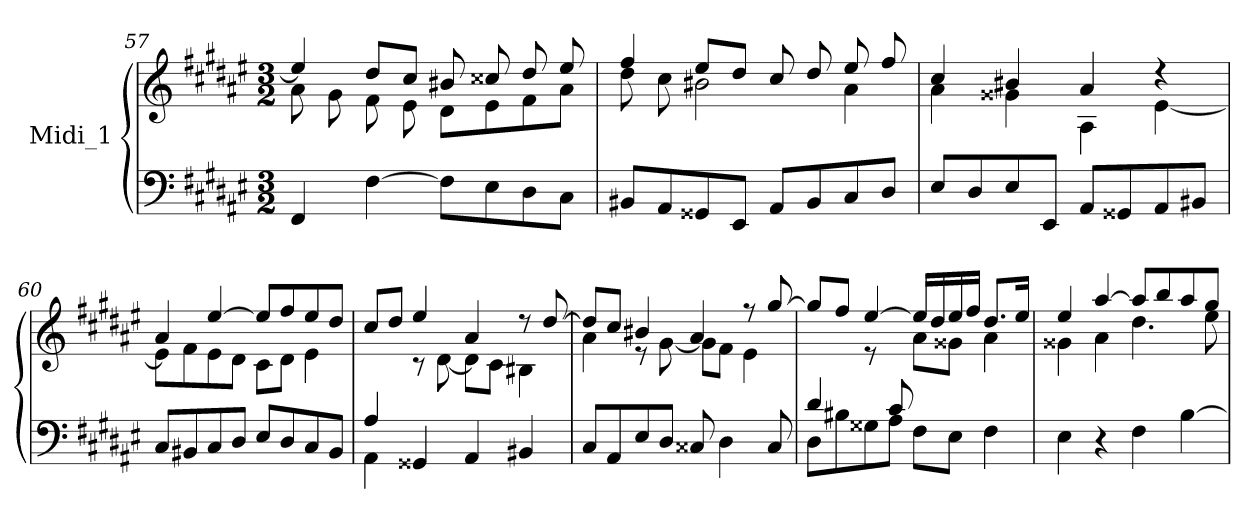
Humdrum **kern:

**kern	**kern
*part1	*part1
*staff2	*staff1
*I"Midi_1	*
!!LO:LB:g=z
*clefF4	*clefG2
*k[f#c#g#d#a#e#]	*k[f#c#g#d#a#e#]
*F#:	*F#:
*M3/2	*M3/2
=57	=57
*	*^
4FF#/	4ee#/]	8a#\
.	.	8g#\
[4F#\	8dd#/L	8f#\
.	8cc#/J	8e#\
8F#\L]	8b#X/	8d#\L
8E#\	8cc##X/	8e#\
8D#\	8dd#/	8f#\
8C#\J	8ee#/	8a#\J
=58	=58	=58
8BB#X/L	4ff#/	8dd#\
8AA#/	.	8cc#\
8GG##X/	8ee#/L	2b#X\
8EE#/J	8dd#/J	.
8AA#/L	8cc#/	.
8BB#/	8dd#/	.
8C#/	8ee#/	4a#\
8D#/J	8ff#/	.
=59	=59	=59
8E#/L	4cc#/	4a#\
8D#/	.	.
8E#/	4b#X/	4g##X\
8EE#/J	.	.
8AA#/L	4a#/	4A#\
8GG##X/	.	.
8AA#/	4r	[4e#\
8BB#X/J	.	.
=60	=60	=60
8C#/L	4a#/	8e#\L]
8BB#X/	.	8f#\
8C#/	[4ee#/	8e#\
8D#/J	.	8d#\J
8E#/L	8ee#/L]	8c#\L
8D#/	8ff#/	8d#\J
8C#/	8ee#/	4e#\
8BB#/J	8dd#/J	.
!!LO:LB:g=z	!!
=61	=61	=61
*^	*	*
4A#/	4AA#\	8cc#/L	4ryy
.	.	8dd#/J	.
2.ryy	4GG##X/	4ee#/	8r
.	.	.	[8d#\
.	4AA#/	4a#/	8d#\L]
.	.	.	8c#\J
.	4BB#X/	8r	4B#X\
.	.	[8dd#/	.
*v	*v	*	*
=62	=62	=62
8C#/L	8dd#/L]	4a#\
8AA#/	8cc#/J	.
8E#/	4b#X/	8r
8D#/J	.	[8g#\
8C##X/	4a#/	8g#\L]
4D#\	.	8f#\J
.	8r	4e#\
8C##/	[8gg#/	.
=63	=63	=63
*^	*	*
4d#/	8D#\L	8gg#/L]	4ryy
.	8B#X\	8ff#/J	.
8ryy	8G##X\	[4ee#/	8r
8c#/	8A#\J	.	8ryy
2ryy	8F#\L	16ee#/LL]	8a#\L
.	.	16dd#/	.
.	8E#\J	16ee#/	8g##X\J
.	.	16ff#/JJ	.
.	4F#\	8.dd#/L	4a#\
.	.	16ee#/Jk	.
*v	*v	*	*
!!LO:LB:g=z	!!
=64	=64	=64
4E#\	4ee#/	4g##X\
4r	[4aa#/	4a#\
4F#\	8aa#/L]	4.dd#\
.	8bb/	.
[4B\	8aa#/	.
.	8gg#/J	8ee#\
*	*v	*v
=	=
*-	*-
